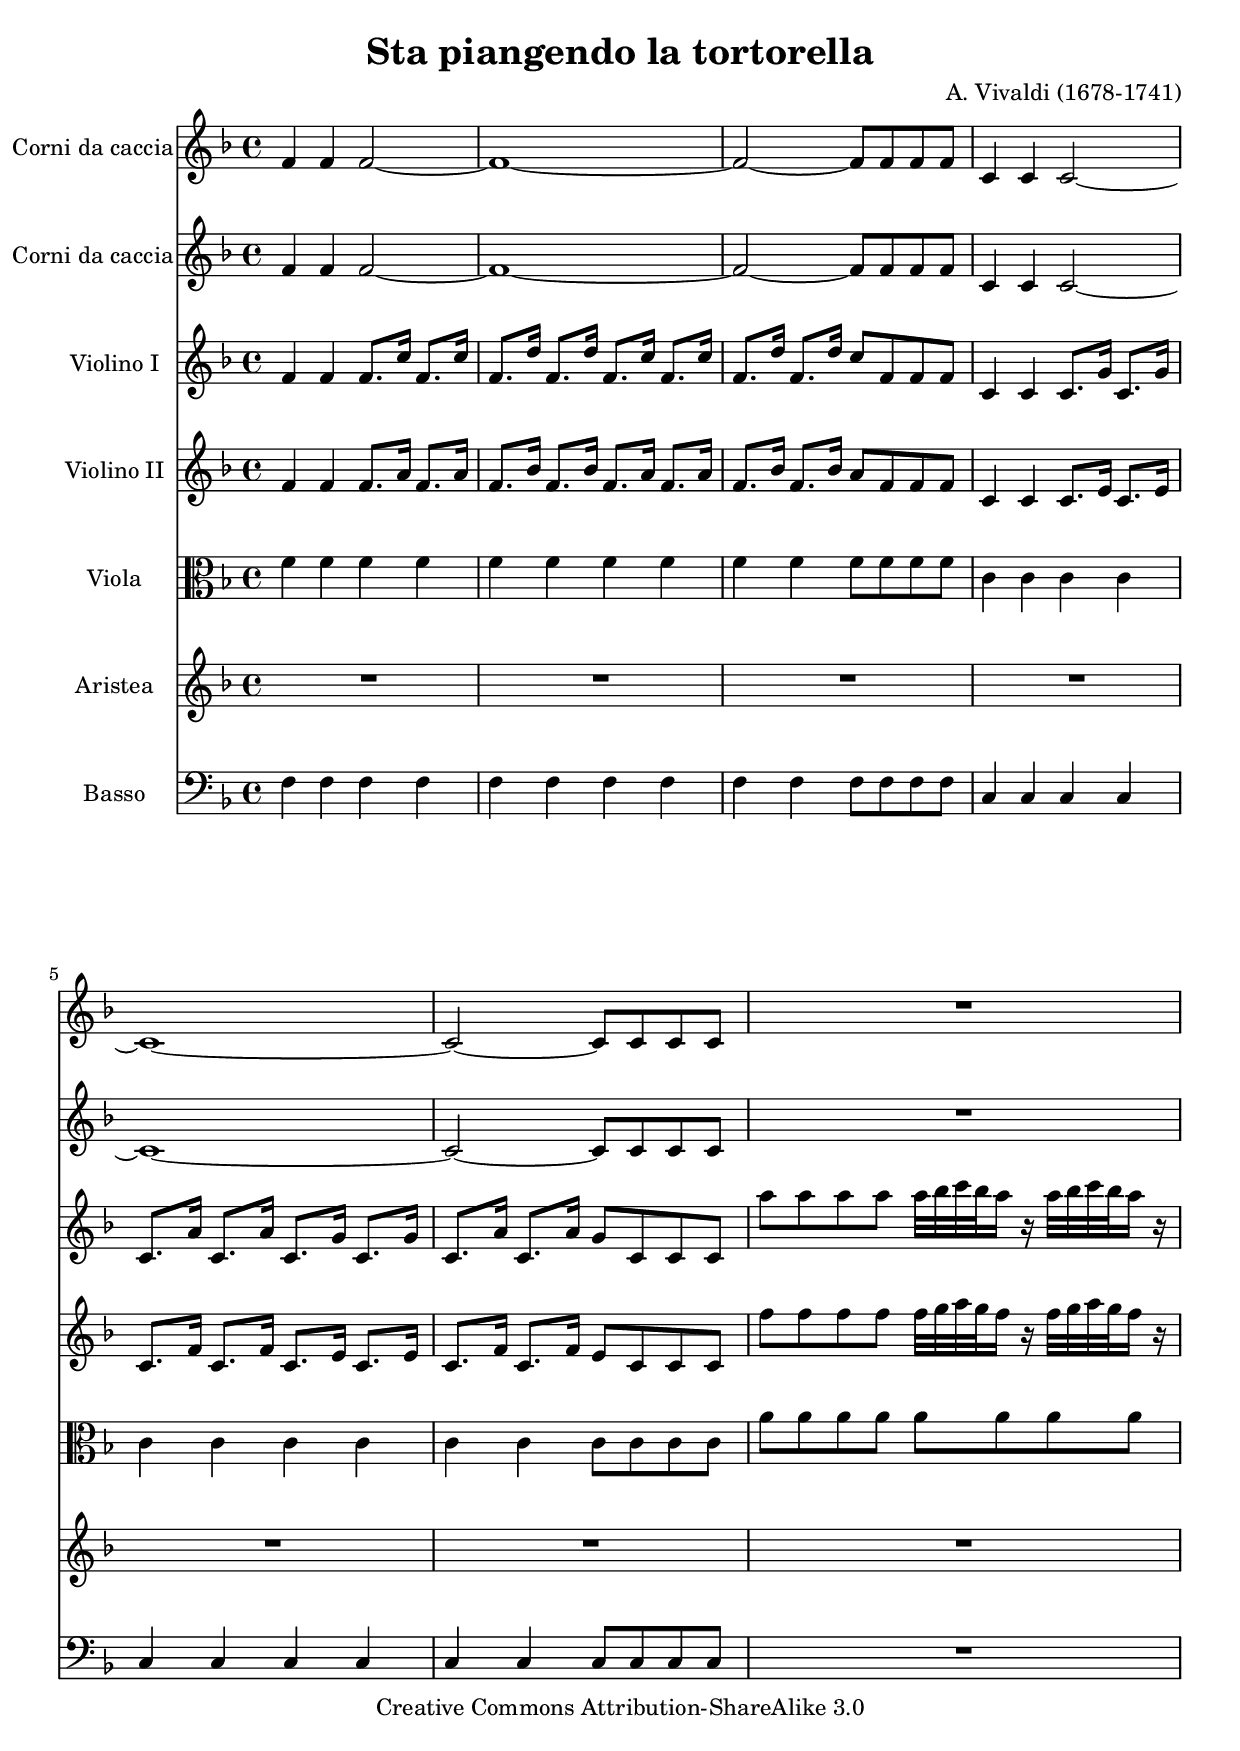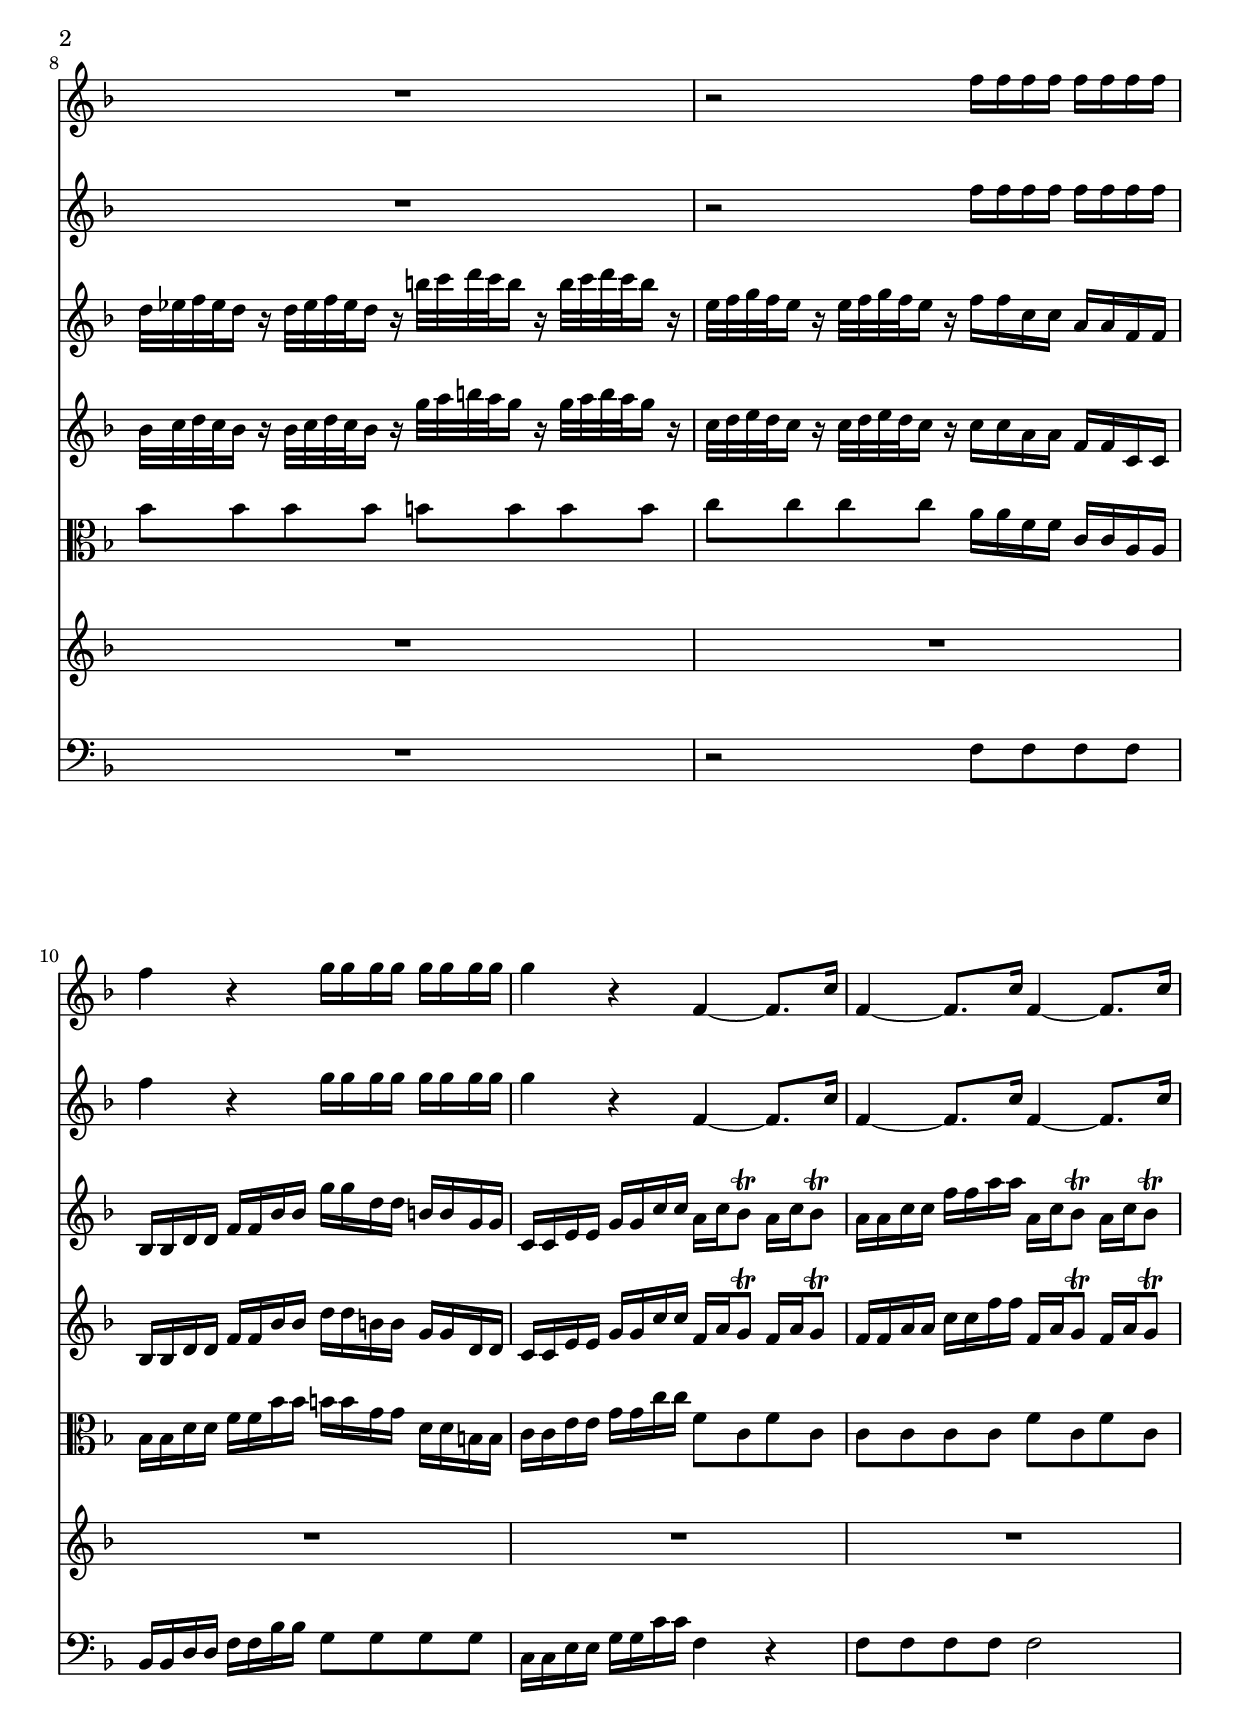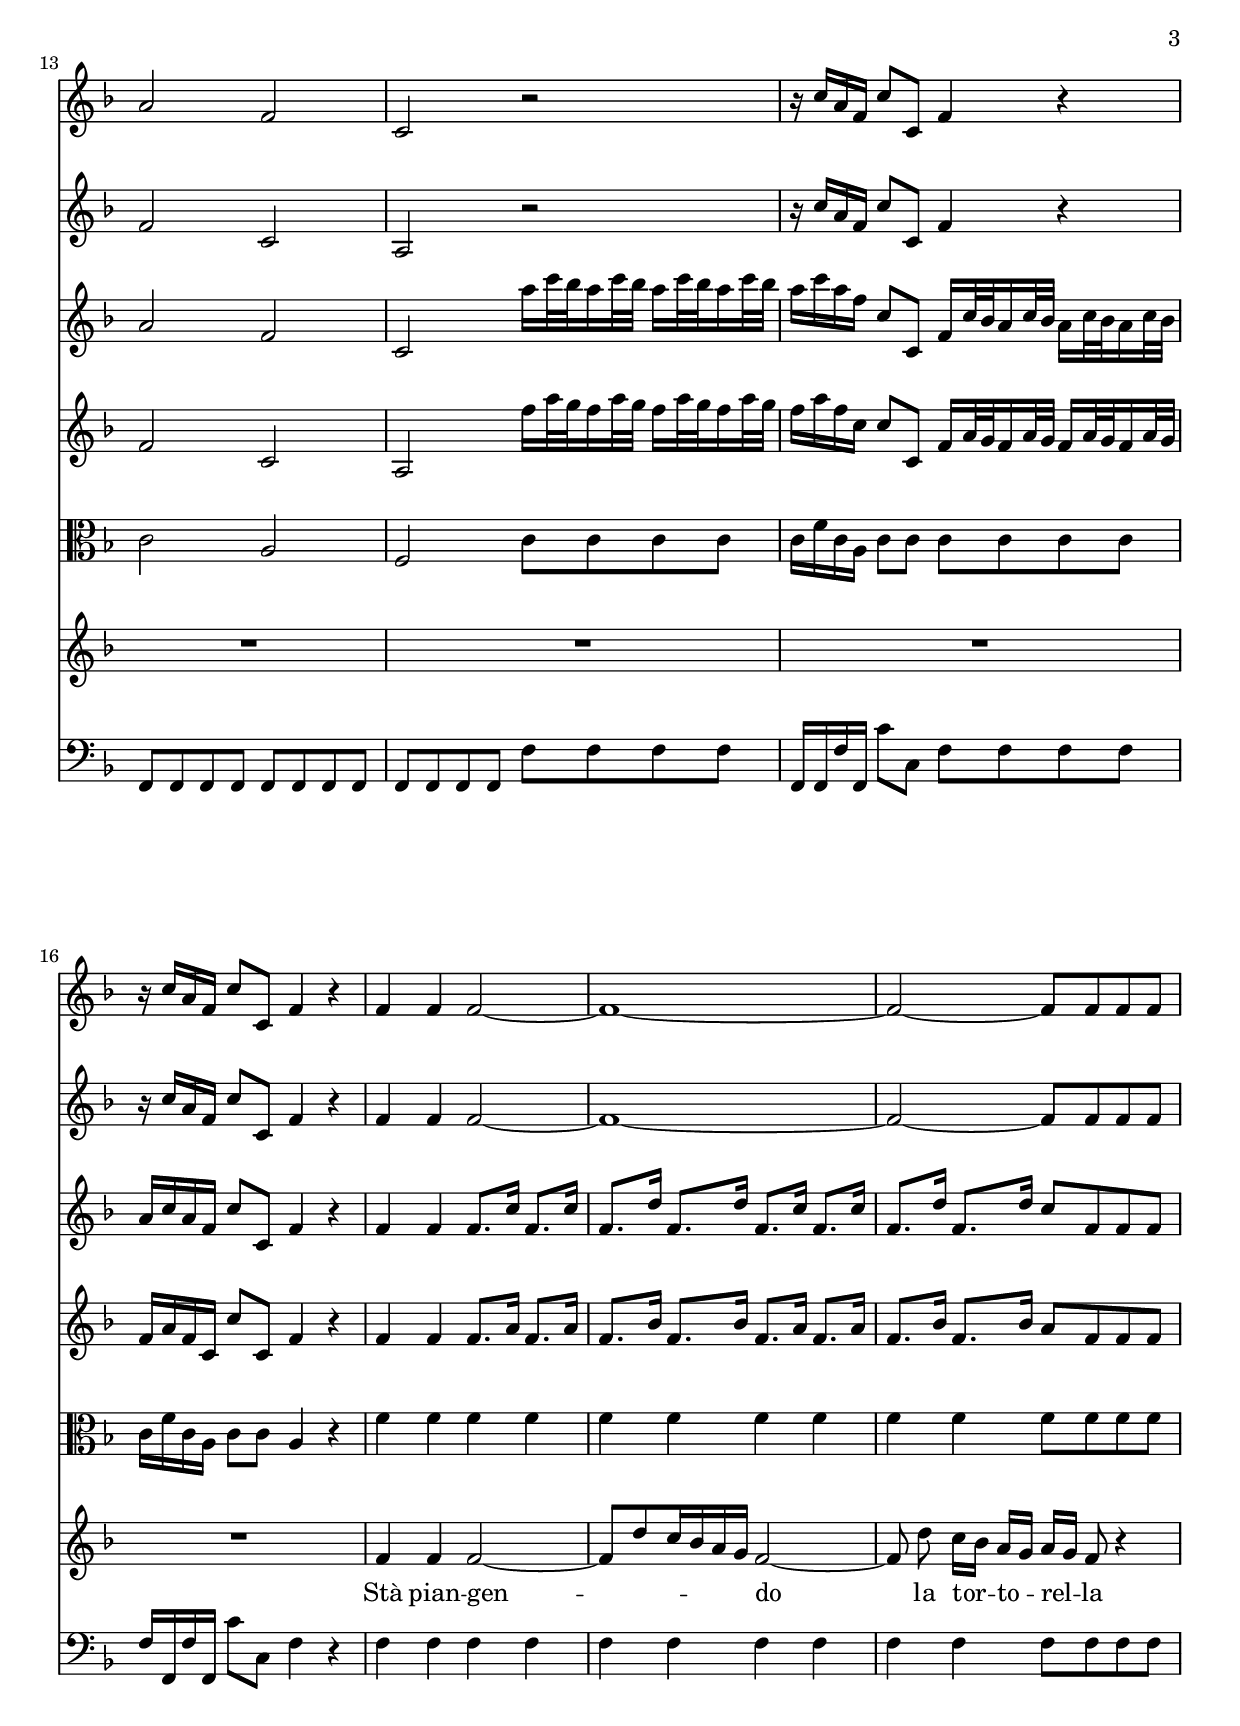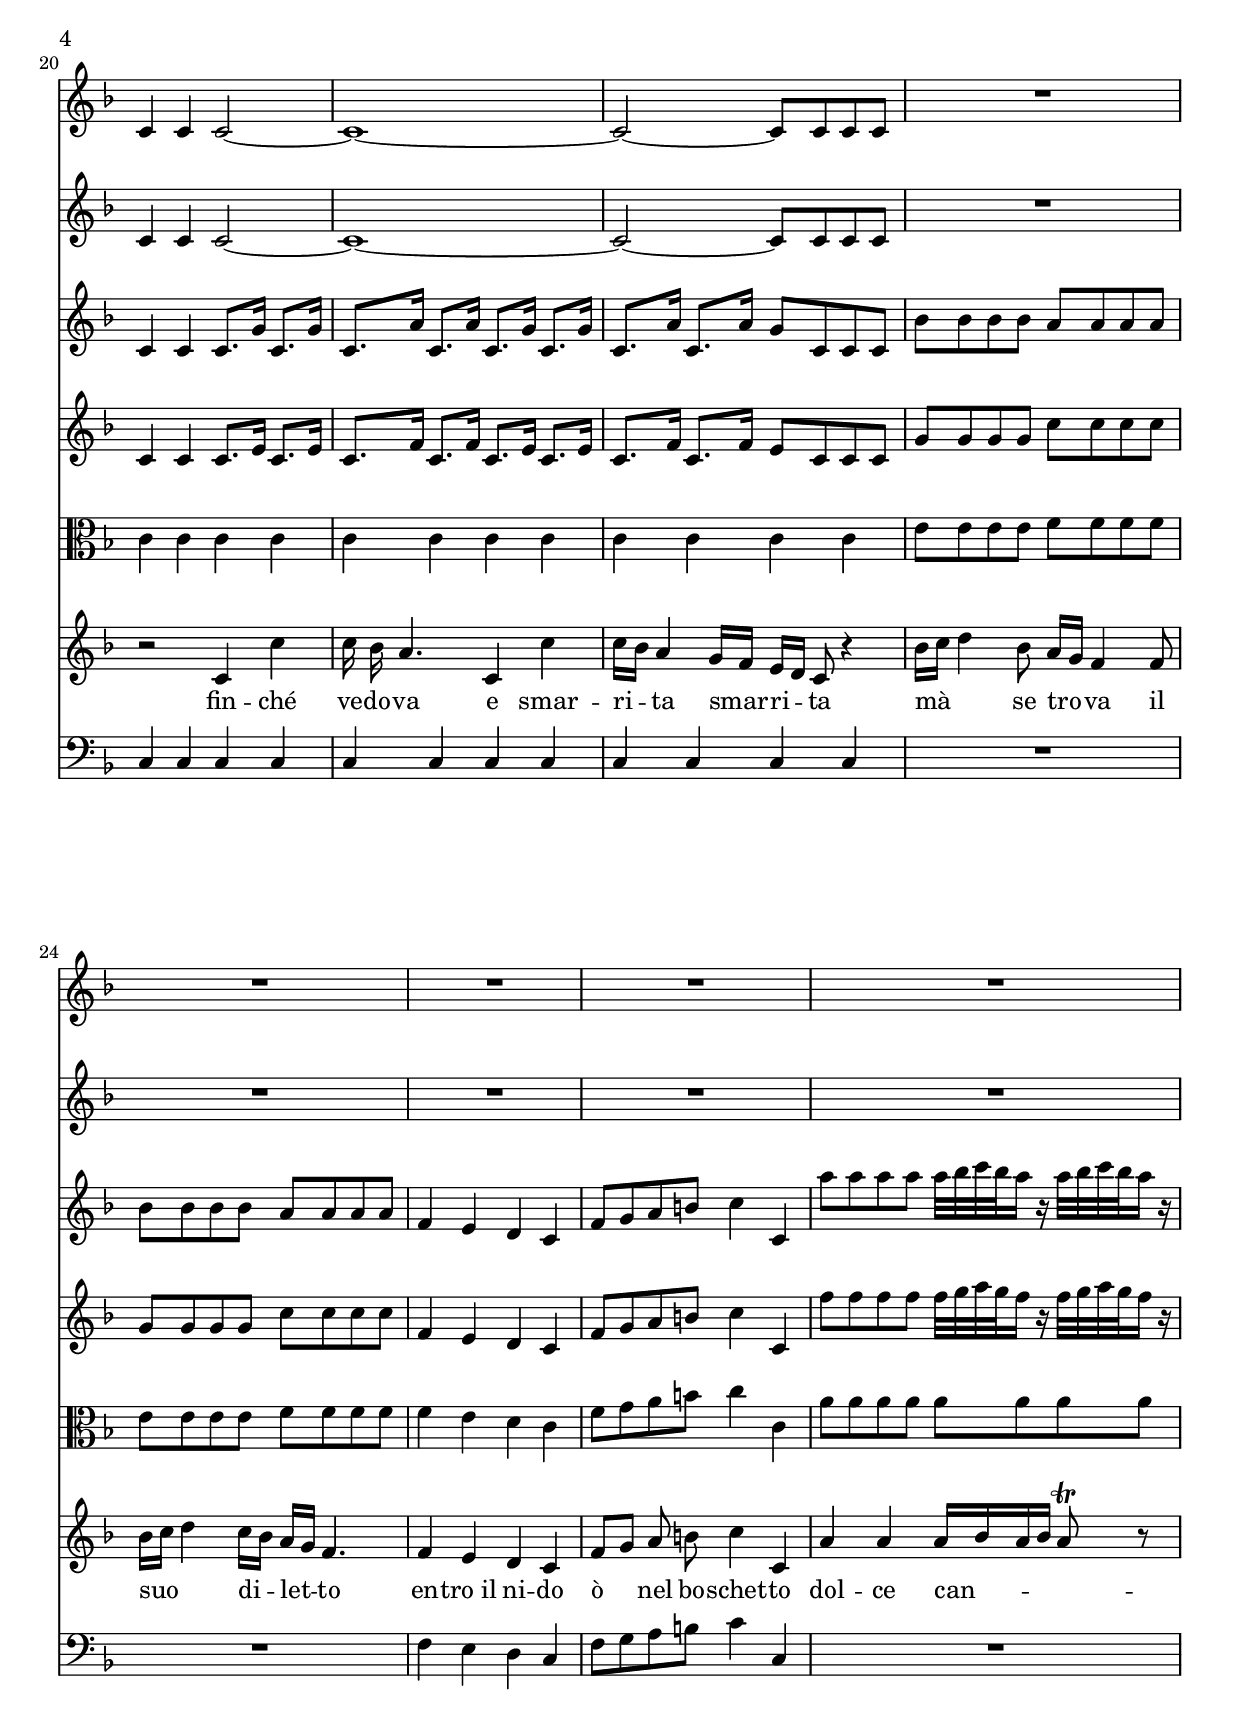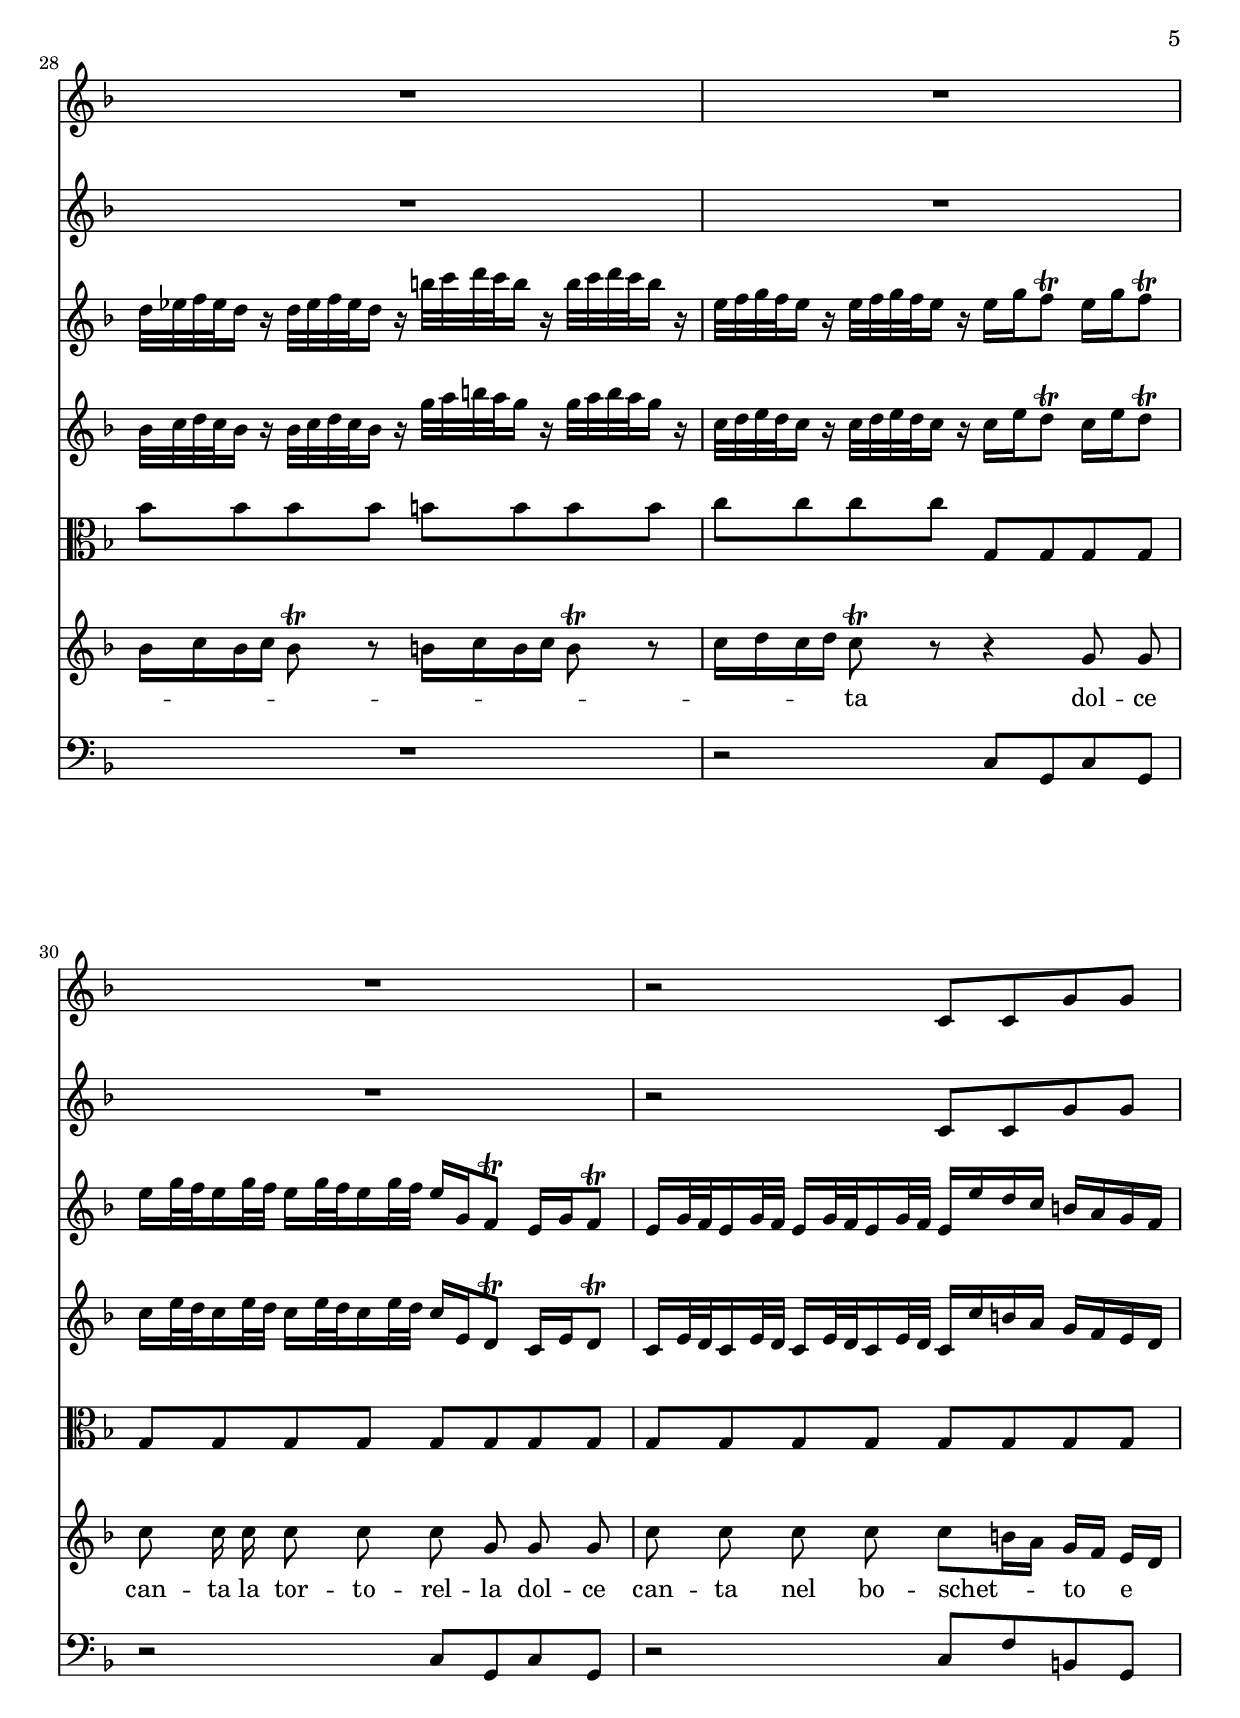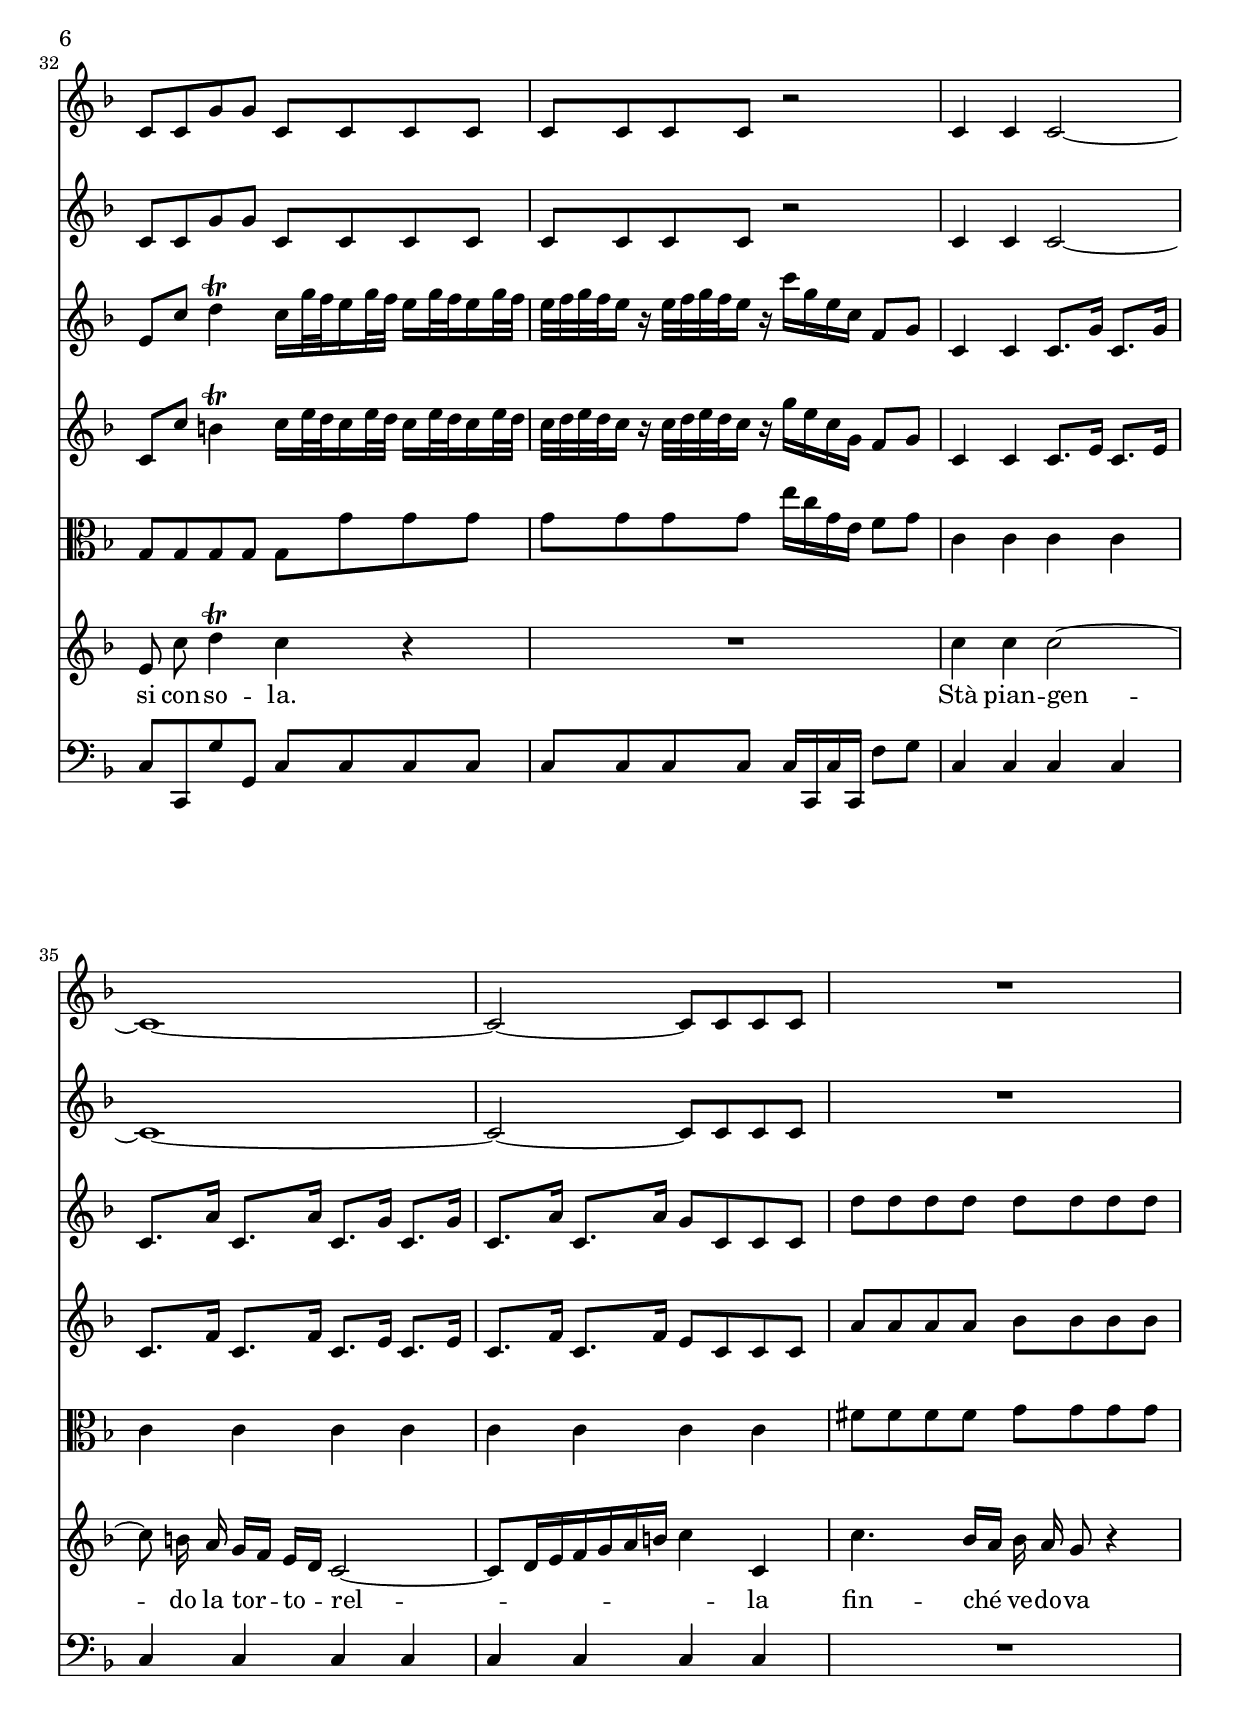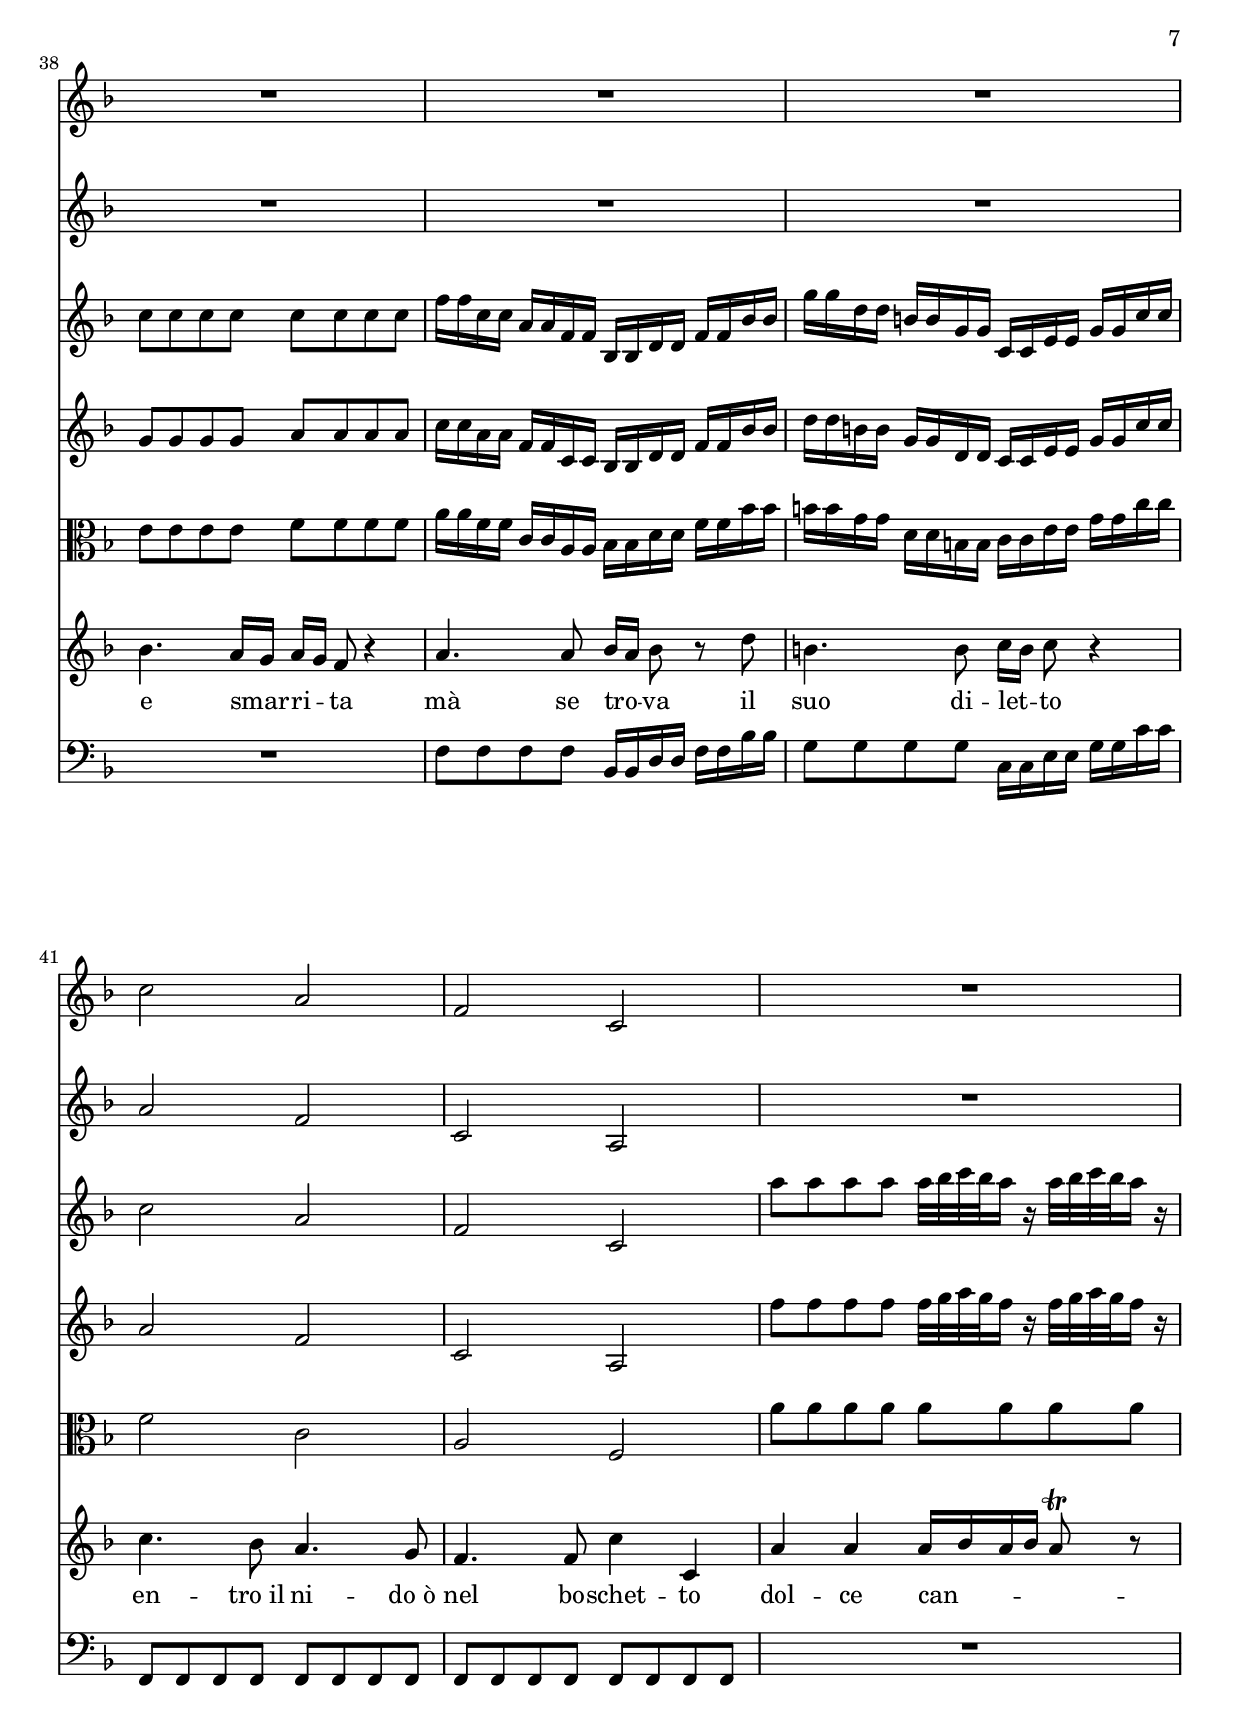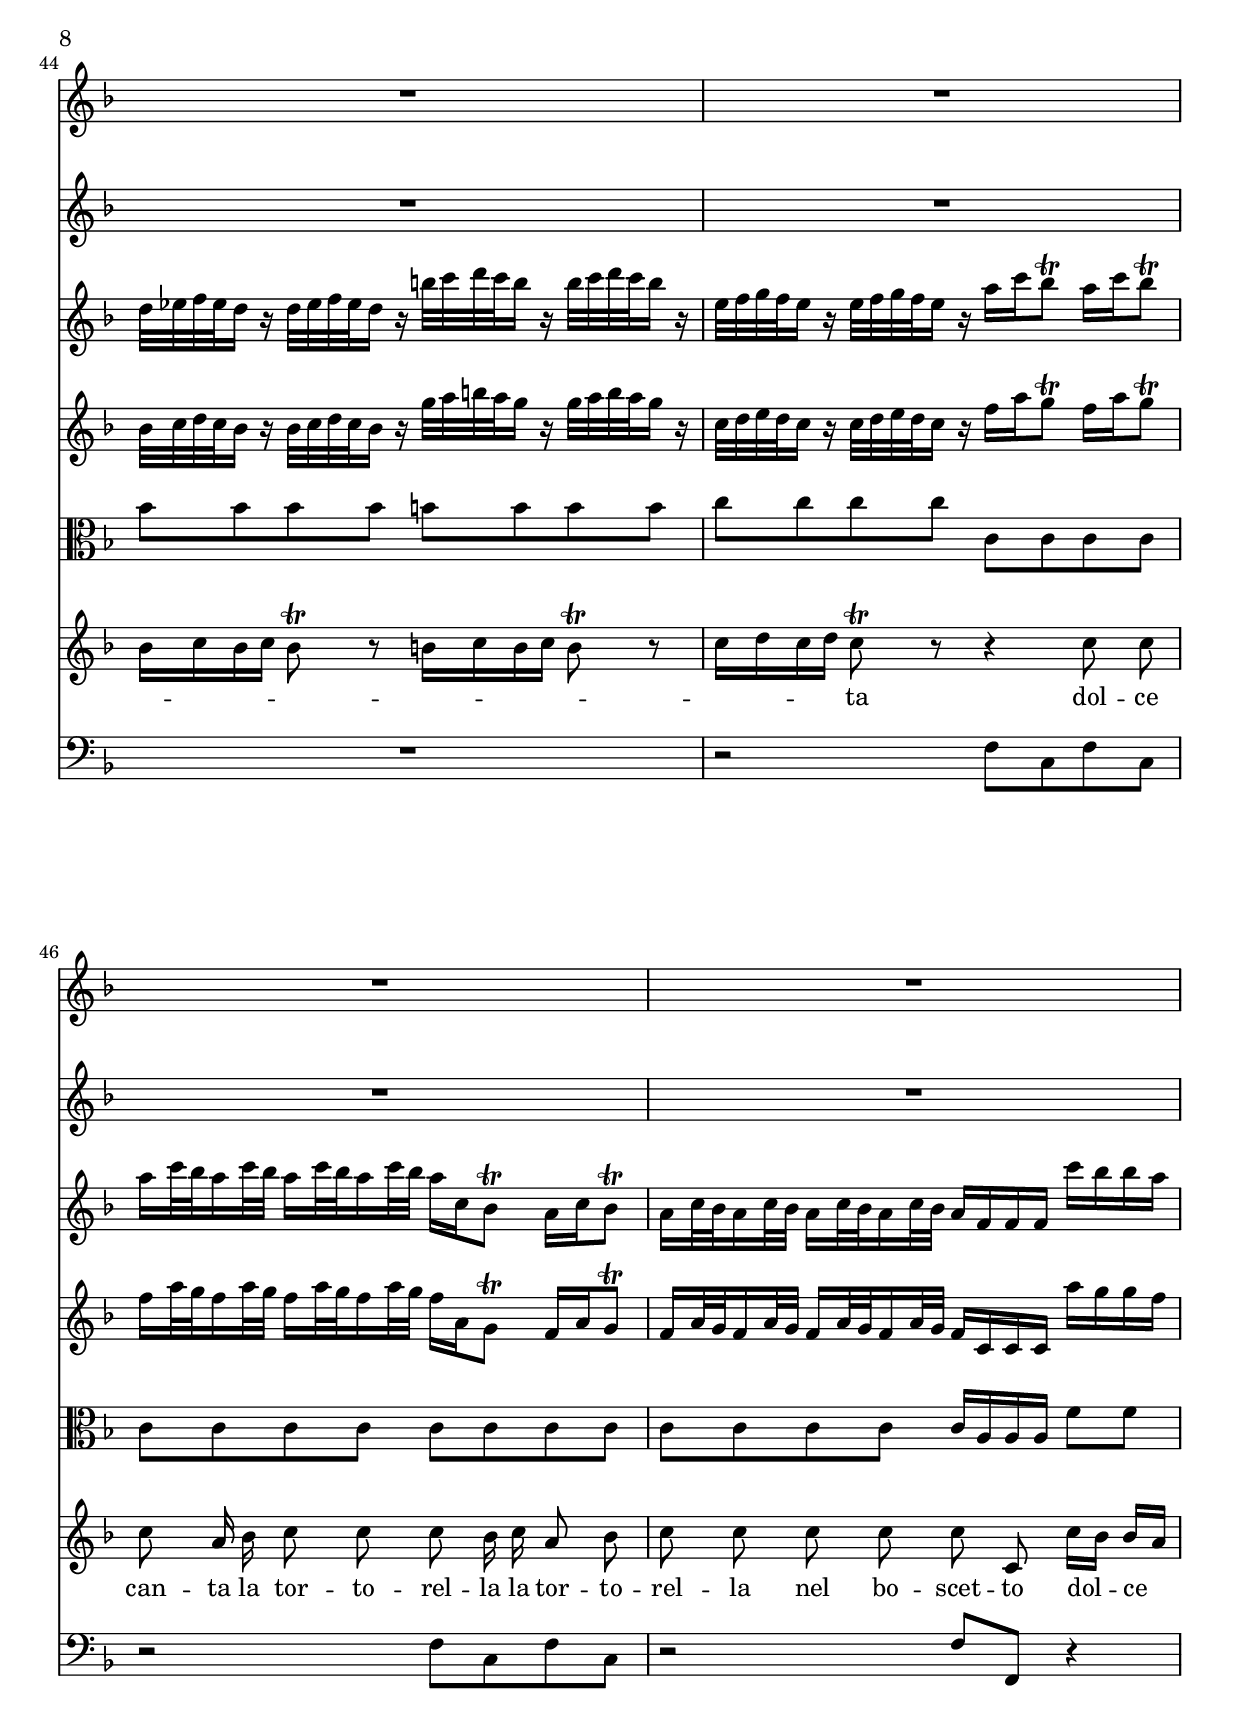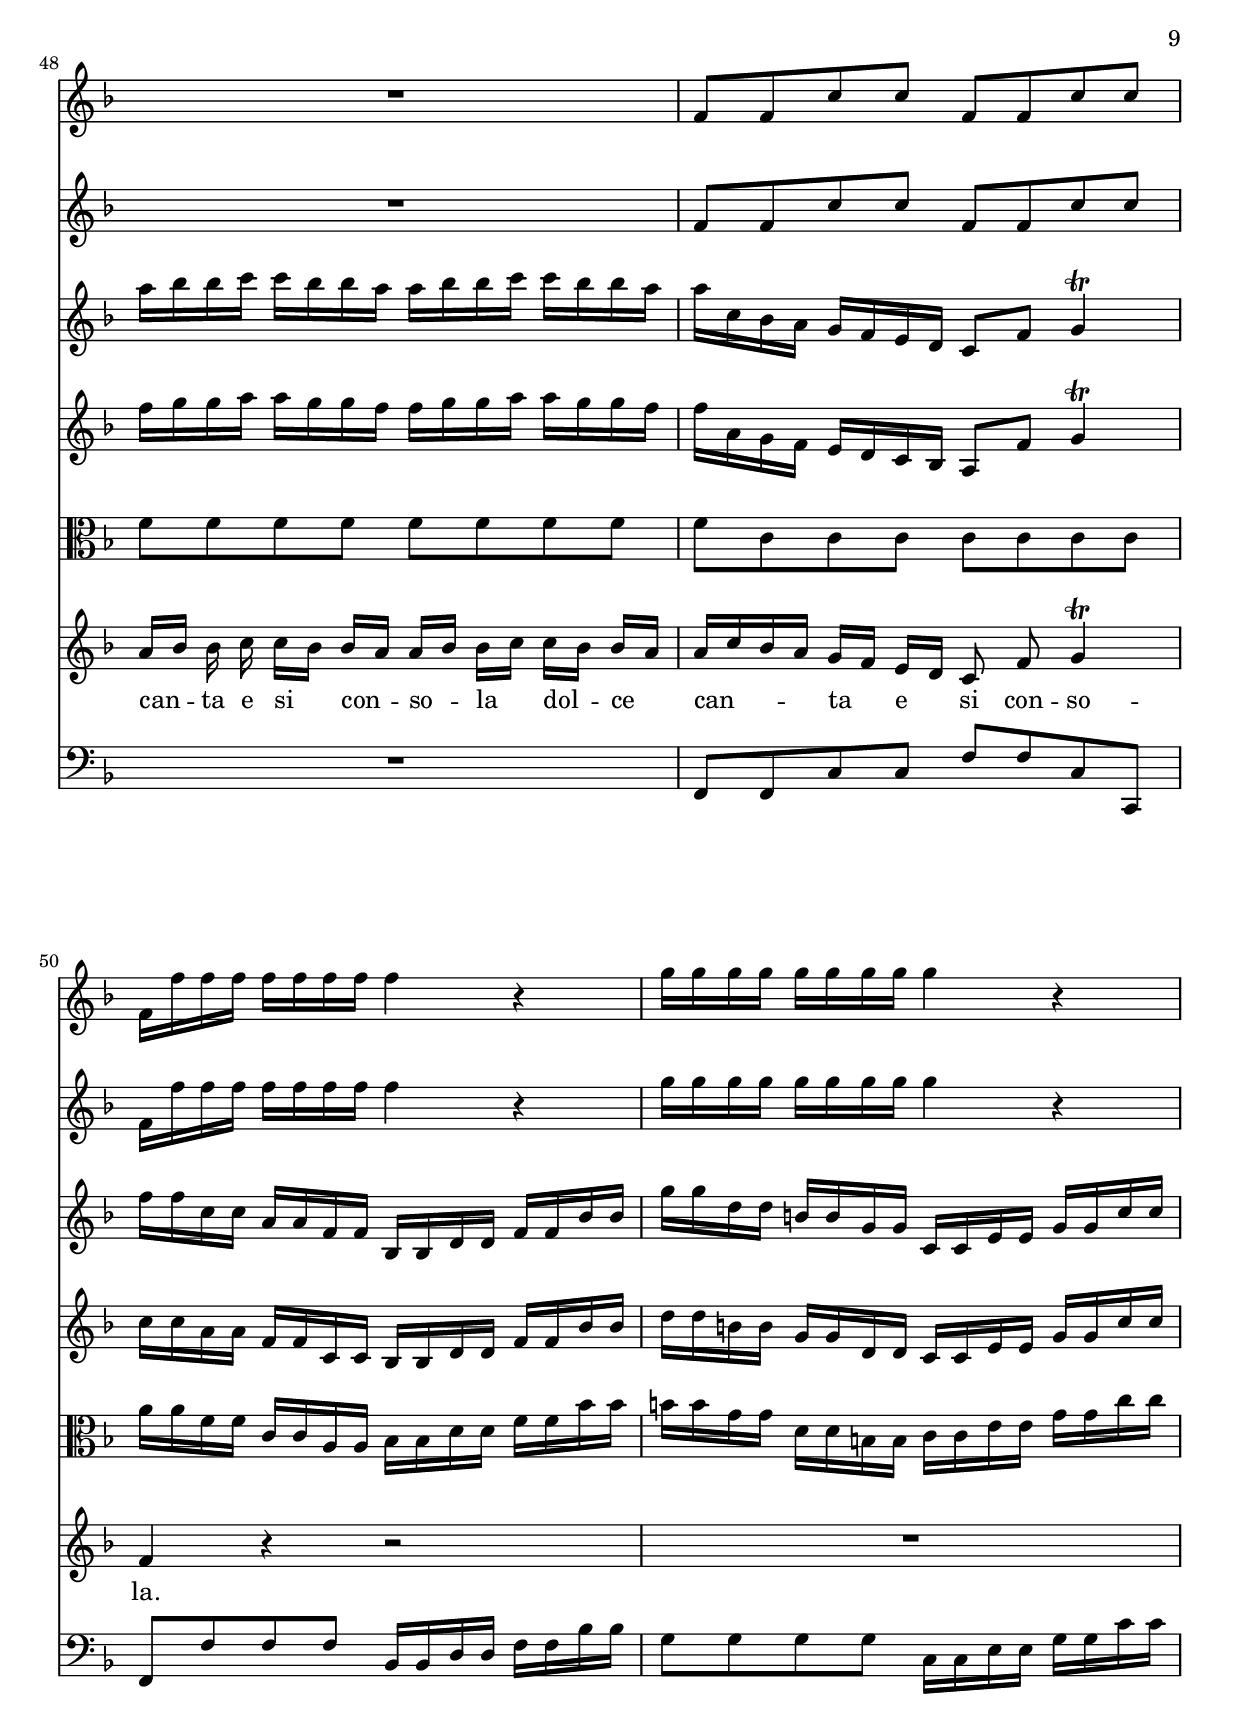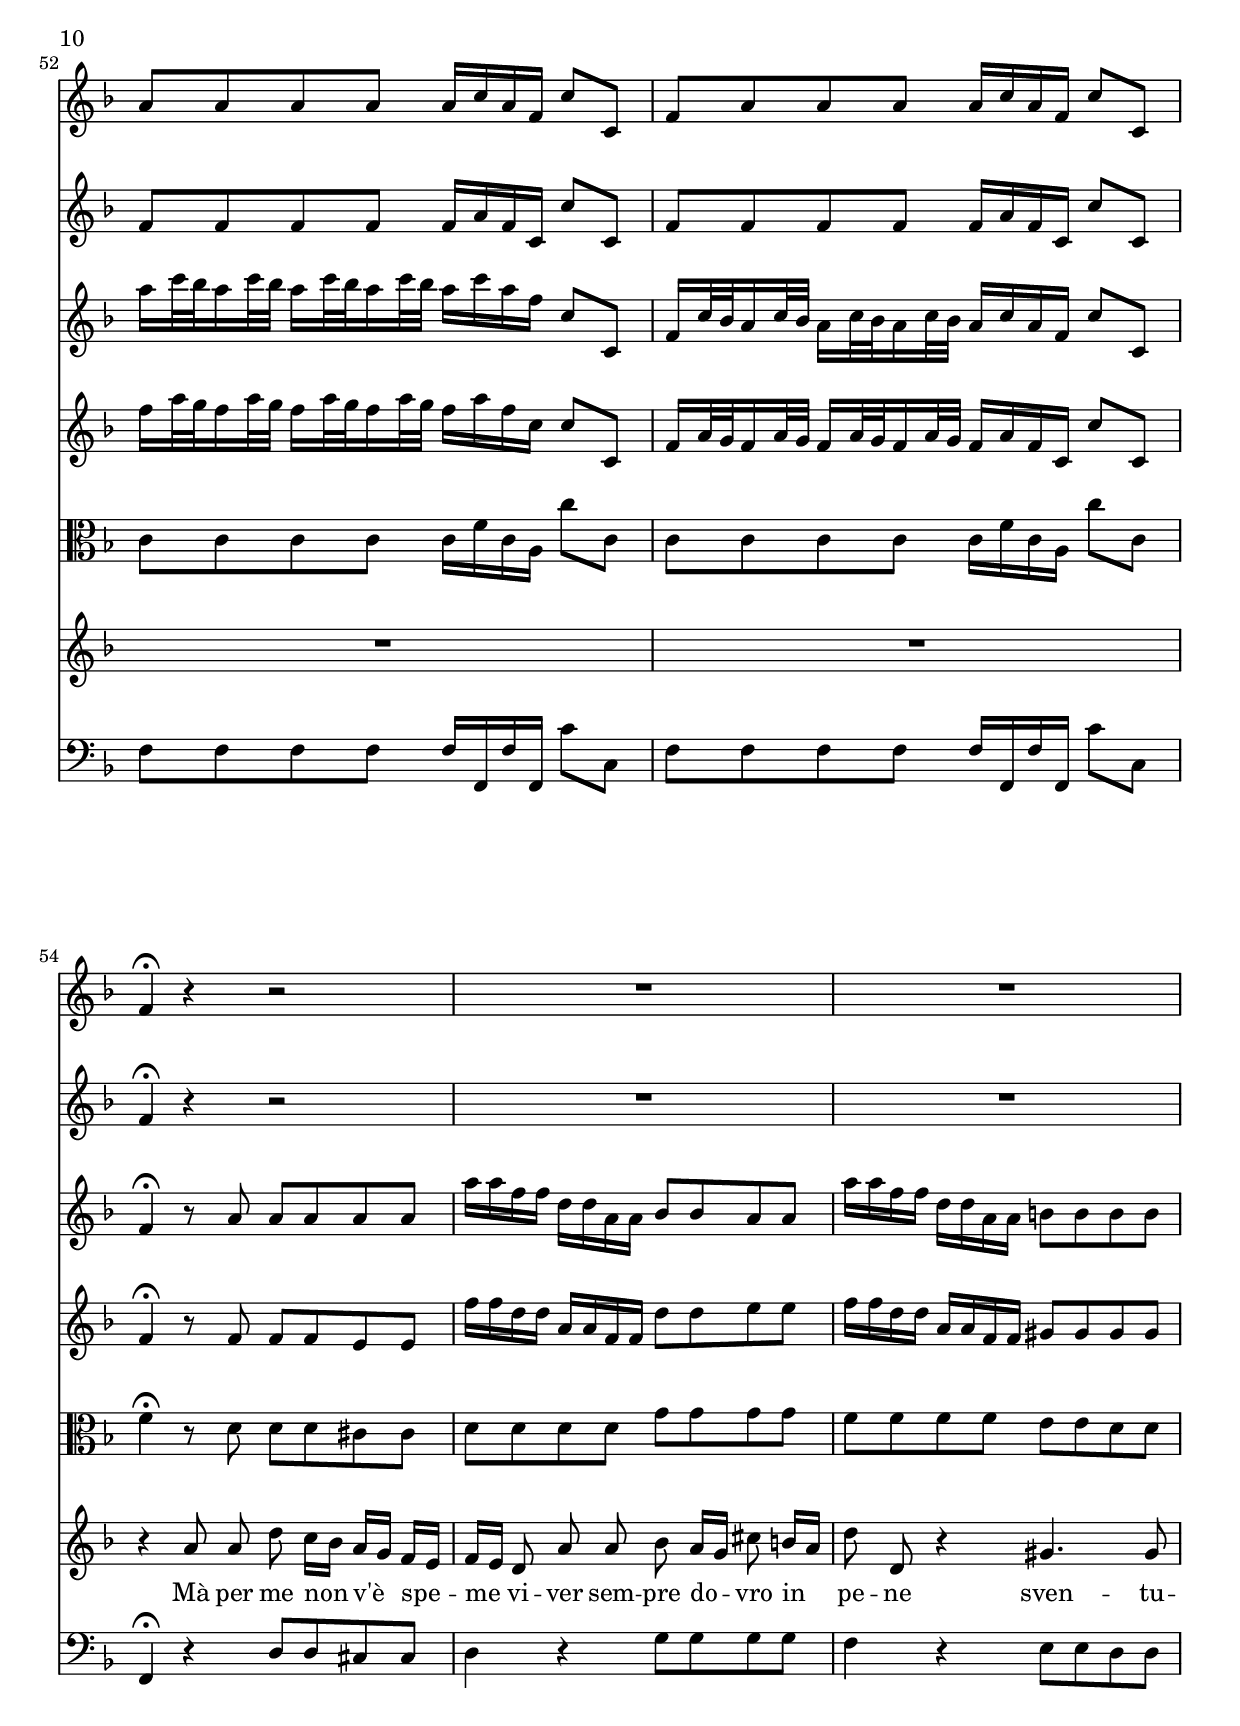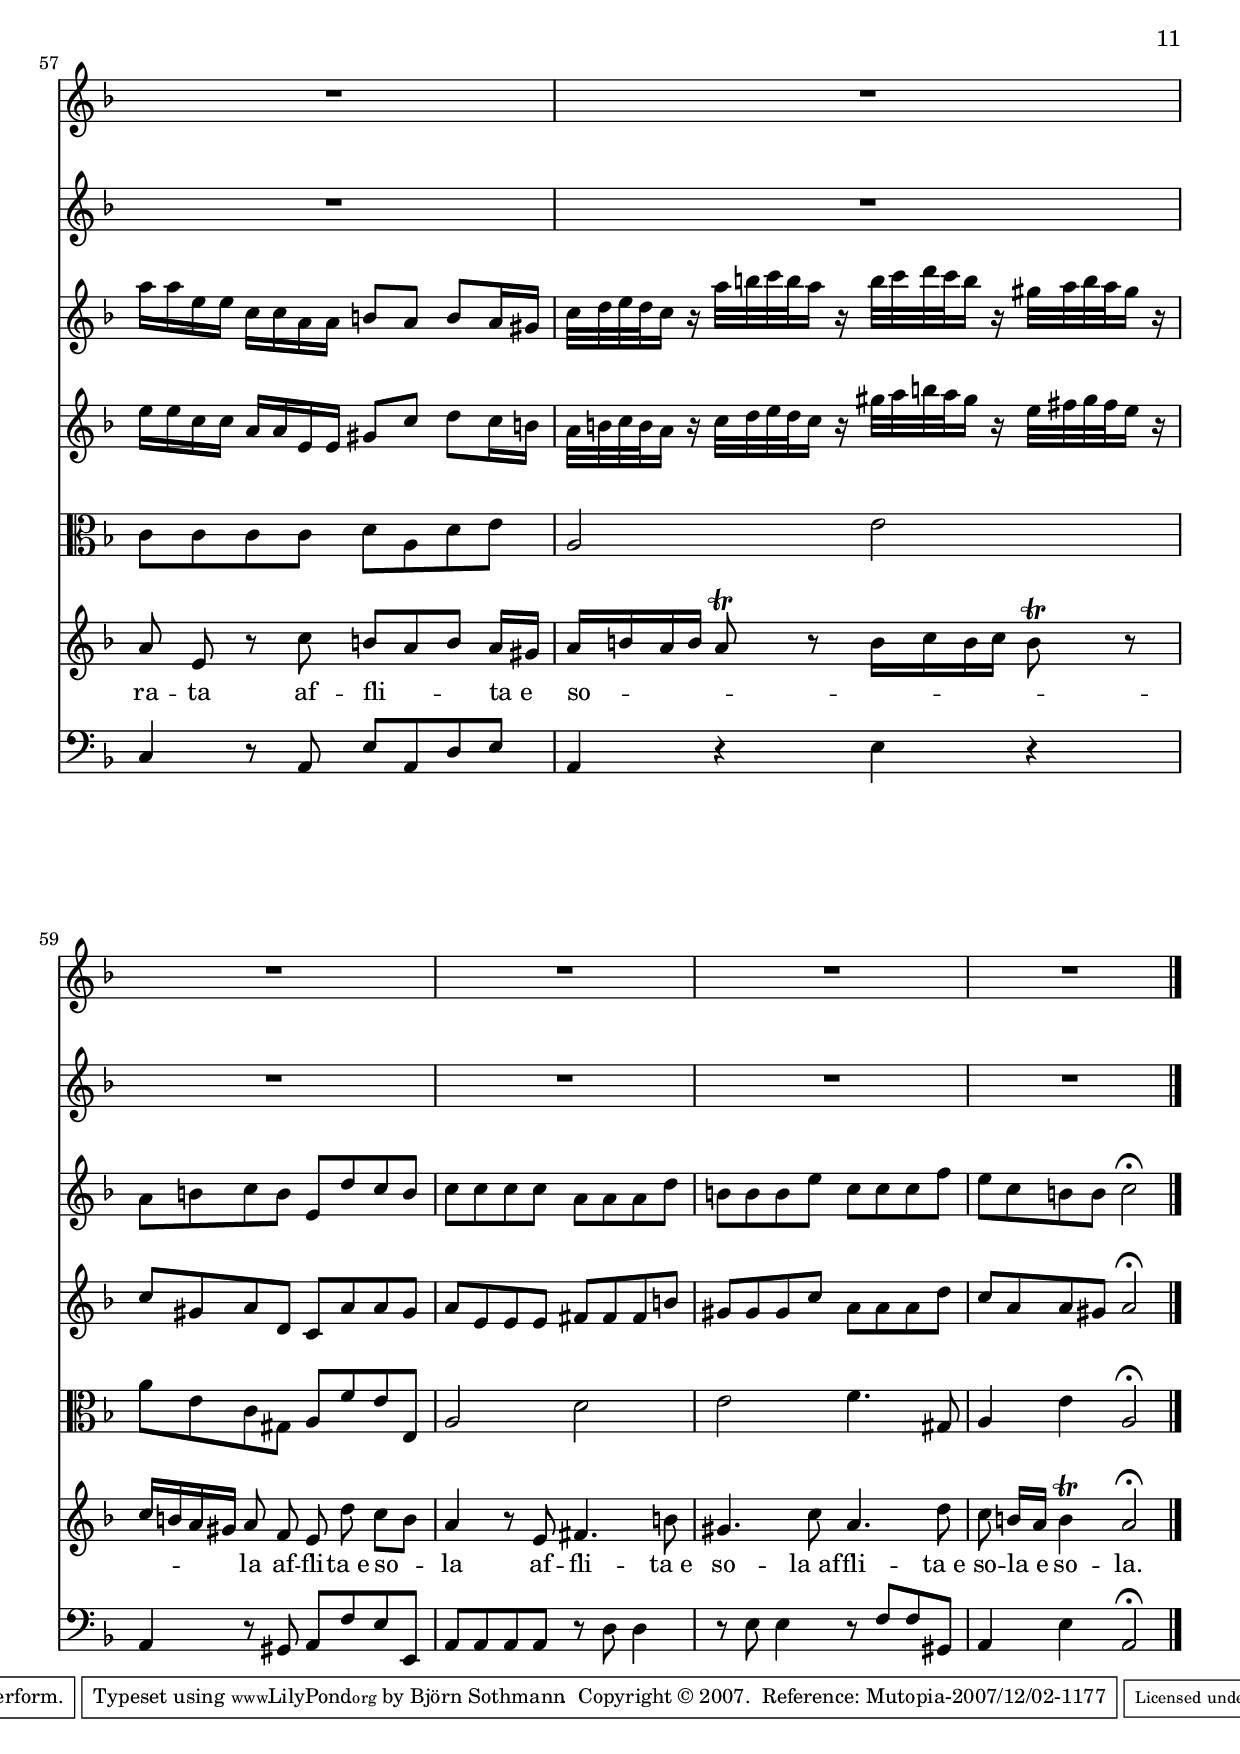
% Created on Sat May 12 14:33:28 CEST 2007
\version "2.10.33"

\header {
	title = "Sta piangendo la tortorella"
	composer = "A. Vivaldi (1678-1741)"
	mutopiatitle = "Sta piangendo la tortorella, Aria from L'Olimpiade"
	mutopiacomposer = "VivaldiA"
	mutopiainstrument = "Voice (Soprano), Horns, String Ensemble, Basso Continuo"
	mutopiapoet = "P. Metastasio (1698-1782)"
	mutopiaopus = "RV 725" 
	date = "1734"
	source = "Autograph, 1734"
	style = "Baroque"
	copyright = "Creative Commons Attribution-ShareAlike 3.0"
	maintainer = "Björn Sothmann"
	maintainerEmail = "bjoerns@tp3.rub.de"
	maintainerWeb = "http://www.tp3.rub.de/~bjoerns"
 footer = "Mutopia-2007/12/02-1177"
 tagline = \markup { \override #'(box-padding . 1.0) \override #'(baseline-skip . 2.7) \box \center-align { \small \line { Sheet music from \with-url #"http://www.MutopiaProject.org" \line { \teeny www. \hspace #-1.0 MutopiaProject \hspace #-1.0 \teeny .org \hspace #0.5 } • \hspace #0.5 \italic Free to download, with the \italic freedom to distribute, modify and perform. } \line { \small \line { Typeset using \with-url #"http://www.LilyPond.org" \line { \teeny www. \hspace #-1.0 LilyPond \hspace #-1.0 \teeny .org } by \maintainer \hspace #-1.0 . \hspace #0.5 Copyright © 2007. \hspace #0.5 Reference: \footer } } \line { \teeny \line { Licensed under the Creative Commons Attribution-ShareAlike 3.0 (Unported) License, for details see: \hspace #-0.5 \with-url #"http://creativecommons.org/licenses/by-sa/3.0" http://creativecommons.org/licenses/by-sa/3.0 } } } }
}

\include "deutsch.ly"

verse= \lyricmode {
Stà pian -- gen -- do la tor -- to -- rel -- la fin -- ché ve -- do -- va e smar -- ri -- ta smar -- ri -- ta mà se tro -- va il suo di -- let -- to en -- tro_il ni -- do ò nel bo -- schet -- to dol -- ce can -- ta dol -- ce can -- ta la tor -- to -- rel -- la dol -- ce can -- ta nel bo -- schet -- to e si con -- so -- la. Stà pian -- gen -- do la tor -- to -- rel -- la fin -- ché ve -- do -- va e smar -- ri -- ta mà se tro -- va il suo di -- let -- to en -- tro_il ni -- do_ò nel bo -- schet -- to dol -- ce can -- ta dol -- ce can -- ta la tor -- to -- rel -- la la tor -- to -- rel -- la nel bo -- scet -- to dol -- ce can -- ta e si con -- so -- la dol -- ce can -- ta e si con -- so -- la. Mà per me non v'è spe -- me vi -- ver sem -- pre do -- vro in pe -- ne sven -- tu -- ra -- ta af -- fli -- ta_e so -- la af -- fli -- ta_e so -- la af -- fli -- ta_e so -- la_af -- fli -- ta_e so -- la_e so -- la.
}
 

staffHornInF = \new Staff  {
	\time 4/4
	\override Score.MetronomeMark #'stencil = ##f
	\tempo 4 = 60 
	\set Staff.instrumentName="Corni da caccia"
	\set Staff.midiInstrument="french horn"
	\key f \major
	\clef treble
	\relative c' {
		f4 f f2~ |
		f1~ |
		f2~ f8 f f f |
		c4 c c2~ |
		c1~ |
		c2~ c8 c c c |
		R1*2 |
		r2 f'16 f f f f f f f |
		f4 r g16 g g g g g g g |
		g4 r f,~ f8. c'16 |
		f,4~ f8. c'16 f,4~ f8. c'16 |
		a2 f |
		c r |
		r16 c' a f c'8 c, f4 r |
		r16 c' a f c'8 c, f4 r |
		f4 f f2~ |
		f1~ |
		f2~ f8 f f f |
		c4 c c2~ |
		c1~ |
		c2~ c8 c c c |
		R1*8 |
		r2 c8 c g' g |
		c, c g' g c, c c c |
		c c c c r2 |
		c4 c c2~ |
		c1~ |
		c2~ c8 c c c |
		R1*4 |
		c'2 a |
		f c |
		R1*6 |
		f8 f c' c f, f c' c |
		f,16 f' f f f f f f f4 r |
		g16 g g g g g g g g4 r |
		a,8 a a a a16 c a f c'8 c, |
		f a a a a16 c a f c'8 c, |
		f4\fermata r r2 |
		R1*8 |

	\bar "|."
	}

}
staffHornInFII = \new Staff  {
	\set Staff.instrumentName="Corni da caccia"
	\set Staff.midiInstrument="french horn"
	\key f \major
	\clef treble
	\relative c' {
		f4 f f2~ |
		f1~ |
		f2~ f8 f f f |
		c4 c c2~ |
		c1~ |
		c2~ c8 c c c |
		R1*2 |
		r2 f'16 f f f f f f f |
		f4 r g16 g g g g g g g |
		g4 r f,~ f8. c'16 |
		f,4~ f8. c'16 f,4~ f8. c'16 |
		f,2 c |
		a r |
		r16 c' a f c'8 c, f4 r |
		r16 c' a f c'8 c, f4 r |
		f4 f f2~ |
		f1~ |
		f2~ f8 f f f |
		c4 c c2~ |
		c1~ |
		c2~ c8 c c c |
		R1*8 |
		r2 c8 c g' g |
		c, c g' g c, c c c |
		c c c c r2 |
		c4 c c2~ |
		c1~ |
		c2~ c8 c c c |
		R1*4 |
		a'2 f |
		c a |
		R1*6 |
		f'8 f c' c f, f c' c |
		f,16 f' f f f f f f f4 r |
		g16 g g g g g g g g4 r |
		f,8 f f f f16 a f c c'8 c, |
		f f f f f16 a f c c'8 c, |
		f4\fermata r r2 |
		R1*8 |

	\bar "|."
	}

}
staffViolin = \new Staff  {
	\set Staff.instrumentName="Violino I"
	\set Staff.midiInstrument="violin"
	\key f \major
	\clef treble
	\relative c' {
		f4 f f8. c'16 f,8. c'16 |
		f,8. d'16 f,8. d'16 f,8. c'16 f,8. c'16 |
		f,8. d'16 f,8. d'16 c8 f, f f |
		c4 c c8. g'16 c,8. g'16 |
		c,8. a'16 c,8. a'16 c,8. g'16 c,8. g'16 |
		c,8. a'16 c,8. a'16 g8 c, c c |
		a'' a a a a32 b c b a16 r a32 b c b a16 r |
		d,32 es f es d16 r d32 es f es d16 r h'32 c d c h16 r h32 c d c h16 r |
		e,32 f g f e16 r e32 f g f e16 r f f c c a a f f |
		b, b d d f f b b g' g d d h h g g |
		c, c e e g g c c a c b8\trill a16 c b8\trill |
		a16 a c c f f a a a, c b8\trill a16 c b8\trill |
		a2 f |
		c a''16 c32 b a16 c32 b a16 c32 b a16 c32 b |
		a16 c a f c8 c, f16 c'32 b a16 c32 b a16 c32 b a16 c32 b |
		a16 c a f c'8 c, f4 r |
		f f f8. c'16 f,8. c'16 |
		f,8. d'16 f,8. d'16 f,8. c'16 f,8. c'16 |
		f,8. d'16 f,8. d'16 c8 f, f f |
		c4 c c8. g'16 c,8. g'16 |
		c,8. a'16 c,8. a'16 c,8. g'16 c,8. g'16 |
		c,8. a'16 c,8. a'16 g8 c, c c |
		b' b b b a a a a |
		b b b b a a a a |
		f4 e d c |
		f8 g a h c4 c, |
		a''8 a a a a32 b c b a16 r a32 b c b a16 r |
		d,32 es f es d16 r d32 es f es d16 r h'32 c d c h16 r h32 c d c h16 r |
		e,32 f g f e16 r e32 f g f e16 r e g f8\trill e16 g f8\trill |
		e16 g32 f e16 g32 f e16 g32 f e16 g32 f e16 g, f8\trill e16 g f8\trill |
		e16 g32 f e16 g32 f e16 g32 f e16 g32 f e16 e' d c h a g f |
		e8 c' d4\trill c16 g'32 f e16 g32 f e16 g32 f e16 g32 f |
		e f g f e16 r e32 f g f e16 r c'16 g e c f,8 g |
		c,4 c c8. g'16 c,8. g'16 |
		c,8. a'16 c,8. a'16 c,8. g'16 c,8. g'16 |
		c,8. a'16 c,8. a'16 g8 c, c c |
		d' d d d d d d d |
		c c c c c c c c |
		f16 f c c a a f f b, b d d f f b b |
		g' g d d h h g g c, c e e g g c c |
		c2 a |
		f c |
		a''8 a a a a32 b c b a16 r a32 b c b a16 r |
		d,32 es f es d16 r d32 es f es d16 r h'32 c d c h16 r h32 c d c h16 r |
		e,32 f g f e16 r e32 f g f e16 r a c b8\trill a16 c b8\trill |
		a16 c32 b a16 c32 b a16 c32 b a16 c32 b a16 c, b8\trill a16 c b8\trill |
		a16 c32 b a16 c32 b a16 c32 b a16 c32 b a16 f f f c'' b b a |
		a b b c c b b a a b b c c b b a |
		a c, b a g f e d c8 f g4\trill |
		f'16 f c c a a f f b, b d d f f b b |
		g' g d d h h g g c, c e e g g c c |
		a'16 c32 b a16 c32 b a16 c32 b a16 c32 b a16 c a f c8 c, |
		f16 c'32 b a16 c32 b a16 c32 b a16 c32 b a16 c a f c'8 c, |
		f4\fermata r8 a a a a a |
		a'16 a f f d d a a b8 b a a |
		a'16 a f f d d a a h8 h h h |
		a'16 a e e c c a a h8 a h a16 gis |
		c32 d e d c16 r a'32 h c h a16 r h32 c d c h16 r gis32 a h a gis16 r |
		a,8 h c h e, d' c h |
		c c c c a a a d |
		h h h e c c c f |
		e c h h c2\fermata |
	\bar "|."
	}

}
staffViolinII = \new Staff  {
	\set Staff.instrumentName="Violino II"
	\set Staff.midiInstrument="violin"
	\key f \major
	\clef treble
	\relative c' {
		f4 f f8. a16 f8. a16 |
		f8. b16 f8. b16 f8. a16 f8. a16 |
		f8. b16 f8. b16 a8 f f f |
		c4 c c8. e16 c8. e16 |
		c8. f16 c8. f16 c8. e16 c8. e16 |
		c8. f16 c8. f16 e8 c c c |
		f' f f f f32 g a g f16 r f32 g a g f16 r |
		b,32 c d c b16 r b32 c d c b16 r g'32 a h a g16 r g32 a h a g16 r |
		c,32 d e d c16 r c32 d e d c16 r c c a a f f c c |
		b b d d f f b b d d h h g g d d |
		c c e e g g c c f, a g8\trill f16 a g8\trill |
		f16 f a a c c f f f, a g8\trill f16 a g8\trill |
		f2 c |
		a f''16 a32 g f16 a32 g f16 a32 g f16 a32 g |
		f16 a f c c8 c, f16 a32 g f16 a32 g f16 a32 g f16 a32 g |
		f16 a f c c'8 c, f4 r |
		f f f8. a16 f8. a16 |
		f8. b16 f8. b16 f8. a16 f8. a16 |
		f8. b16 f8. b16 a8 f f f |
		c4 c c8. e16 c8. e16 |
		c8. f16 c8. f16 c8. e16 c8. e16 |
		c8. f16 c8. f16 e8 c c c |
		g' g g g c c c c |
		g g g g c c c c |
		f,4 e d c |
		f8 g a h c4 c, |
		f'8 f f f f32 g a g f16 r f32 g a g f16 r |
		b,32 c d c b16 r b32 c d c b16 r g'32 a h a g16 r g32 a h a g16 r |
		c,32 d e d c16 r c32 d e d c16 r c16 e d8\trill c16 e d8\trill |
		c16 e32 d c16 e32 d c16 e32 d c16 e32 d c16 e, d8\trill c16 e d8\trill |
		c16 e32 d c16 e32 d c16 e32 d c16 e32 d c16 c' h a g f e d |
		c8 c' h4\trill c16 e32 d c16 e32 d c16 e32 d c16 e32 d |
		c d e d c16 r c32 d e d c16 r g'16 e c g f8 g |
		c,4 c c8. e16 c8. e16 |
		c8. f16 c8. f16 c8. e16 c8. e16 |
		c8. f16 c8. f16 e8 c c c |
		a' a a a b b b b |
		g g g g a a a a |
		c16 c a a f f c c b b d d f f b b |
		d d h h g g d d c c e e g g c c |
		a2 f |
		c a |
		f''8 f f f f32 g a g f16 r f32 g a g f16 r |
		b,32 c d c b16 r b32 c d c b16 r g'32 a h a g16 r g32 a h a g16 r |
		c,32 d e d c16 r c32 d e d c16 r f16 a g8\trill f16 a g8\trill |
		f16 a32 g f16 a32 g f16 a32 g f16 a32 g f16 a, g8\trill f16 a g8\trill |
		f16 a32 g f16 a32 g f16 a32 g f16 a32 g f16 c c c a'' g g f |
		f g g a a g g f f g g a a g g f |
		f a, g f e d c b a8 f' g4\trill |
		c16 c a a f f c c b b d d f f b b |
		d d h h g g d d c c e e g g c c |
		f16 a32 g f16 a32 g f16 a32 g f16 a32 g f16 a f c c8 c, |
		f16 a32 g f16 a32 g f16 a32 g f16 a32 g f16 a f c c'8 c, |
		f4\fermata r8 f f f e e |
		f'16 f d d a a f f d'8 d e e |
		f16 f d d a a f f gis8 gis gis gis |
		e'16 e c c a a e e gis8 c d c16 h |
		a32 h c h a16 r c32 d e d c16 r gis'32 a h a gis16 r e32 fis gis fis e16 r |
		c8 gis a d, c a' a gis |
		a e e e fis fis fis h |
		gis gis gis c a a a d |
		c a a gis a2\fermata |
	\bar "|."
	}

}
staffViola = \new Staff  {
	\set Staff.instrumentName="Viola"
	\set Staff.midiInstrument="viola"
	\key f \major
	\clef alto
	\relative c' {
		f4 f f f |
		f f f f |
		f f f8 f f f |
		c4 c c c |
		c c c c |
		c c c8 c c c |
		a'8 a a a a a a a |
		b b b b h h h h |
		c c c c a16 a f f c c a a |
		b b d d f f b b h h g g d d h h |
		c c e e g g c c f,8 c f c |
		c c c c f c f c |
		c2 a |
		f c'8 c c c |
		c16 f c a c8 c c c c c |
		c16 f c a c8 c a4 r |
		f'4 f f f |
		f f f f |
		f f f8 f f f |
		c4 c c c |
		c c c c |
		c c c c |
		e8 e e e f f f f |
		e e e e f f f f |
		f4 e d c f8 g a h c4 c, |
		a'8 a a a a a a a |
		b b b b h h h h |
		c c c c g, g g g |
		g g g g g g g g |
		g g g g g g g g |
		g g g g g g' g g |
		g g g g e'16 c g e f8 g |
		c,4 c c c |
		c c c c |
		c c c c |
		fis8 fis fis fis g g g g |
		e e e e f f f f |
		a16 a f f c c a a b b d d f f b b |
		h h g g d d h h c c e e g g c c |
		f,2 c |
		a f |
		a'8 a a a a a a a |
		b b b b h h h h |
		c c c c c, c c c |
		c c c c c c c c |
		c c c c c16 a a a f'8 f |
		f f f f f f f f |
		f c c c c c c c |
		a'16 a f f c c a a b b d d f f b b |
		h h g g d d h h c c e e g g c c |
		c,8 c c c c16 f c a c'8 c, |
		c c c c c16 f c a c'8 c, |
		f4\fermata r8 d d d cis cis |
		d d d d g g g g |
		f f f f e e d d |
		c c c c d a d e |
		a,2 e' |
		a8 e c gis a f' e e, |
		a2 d |
		e f4. gis,8 |
		a4 e' a,2\fermata |
	\bar "|."
	}

}
staffSoprano = \new Staff  {
	\set Staff.instrumentName="Aristea"
	\set Staff.midiInstrument="oboe"
	\key f \major
	\clef treble
	\relative c' { 	
		\context Voice = "melodySop" {
			\dynamicUp
			\autoBeamOff
			R1*16 |
			f4 f f2~ |
			f8[ d' c16 b a g] f2~ |
			f8 d' c16[ b] a[ g] a[ g] f8 r4 |
			r2 c4 c' |
			c16 b a4. c,4 c' |
			c16[b] a4 g16[ f] e[ d] c8 r4 |
			b'16[\melisma c] d4\melismaEnd b8 a16[ g] f4 f8 |
			b16[\melisma c] d4\melismaEnd c16[ b] a[ g] f4. |
			f4 e d c |
			f8[ g] a h c4 c, |
			a' a a16[\melisma b a b] a8\trill r |
			b16[ c b c] b8\trill r h16[ c h c] h8\trill r |
			c16[ d c d]\melismaEnd c8\trill r r4 g8 g |
			c c16 c c8 c c g g g |
			c c c c c[ h16 a] g[ f] e[ d] |
			e8 c' d4\trill c r |
			R1 |
			c4 c c2~ |
			c8 h16 a g[ f] e[ d] c2~\melisma |
			c8[ d16 e f g a h] c4\melismaEnd c, |
			c'4. b16[ a] b a g8 r4 |
			b4. a16[ g] a[ g] f8 r4 |
			a4. a8 b16[ a] b8 r d |
			h4. h8 c16[ h] c8 r4 |
			c4. b8 a4. g8 |
			f4. f8 c'4 c, |
			a' a a16[\melisma b a b] a8\trill r |
			b16[ c b c] b8\trill r h16[ c h c] h8\trill r |
			c16[ d c d]\melismaEnd c8\trill r r4 c8 c |
			c a16 b c8 c c b16 c a8 b |
			c8 c c c c c, c'16[ b] b[ a] |
			a[ b] b c c[ b] b[ a] a[ b] b[ c] c[ b] b[ a] |
			a[ c b a] g[ f] e[ d] c8 f g4\trill |
			f r r2 |
			R1*3 |
			r4 a8 a d c16[ b] a[ g] f[ e] |
			f16[ e] d8 a' a b a16[ g] cis8 h16[ a] |
			d8 d, r4 gis4. gis8 |
			a8 e r c' h[ a h] a16[ gis] |
			a16[\melisma h a h] a8\trill r h16[ c h c] h8\trill r |
			c16[ h a gis]\melismaEnd a8 f e d' c[ h] |
			a4 r8 e fis4. h8 |
			gis4. c8 a4. d8 |
			c h16[ a] h4\trill a2\fermata |
		}

	\bar "|."
	}

}
staffCello = \new Staff  {
	\set Staff.instrumentName="Basso"
	\set Staff.midiInstrument="harpsichord"
	\key f \major
	\clef bass
	\relative c {
		f4 f f f |
		f f f f |
		f f f8 f f f |
		c4 c c c |
		c c c c |
		c c c8 c c c |
		R1*2 |
		r2 f8 f f f |
		b,16 b d d f f b b g8 g g g |
		c,16 c e e g g c c f,4 r |
		f8 f f f f2 |
		f,8 f f f f f f f |
		f f f f f' f f f |
		f,16 f f' f, c''8 c, f f f f |
		f16 f, f' f, c''8 c, f4 r |
		f4 f f f |
		f f f f |
		f f f8 f f f |
		c4 c c c |
		c c c c |
		c c c c |
		R1*2 |
		f4 e d c |
		f8 g a h c4 c, |
		R1*2 |
		r2 c8 g c g |
		r2 c8 g c g |
		r2 c8 f h, g |
		c8 c, g'' g, c c c c |
		c c c c c16 c, c' c, f'8 g |
		c,4 c c c |
		c c c c |
		c c c c |
		R1*2 |
		f8 f f f b,16 b d d f f b b |
		g8 g g g c,16 c e e g g c c |
		f,,8 f f f f f f f |
		f f f f f f f f |
		R1*2 |
		r2 f'8 c f c |
		r2 f8 c f c |
		r2 f8 f, r4 |
		R1 |
		f8 f c' c f f c c, |
		f f' f f b,16 b d d f f b b |
		g8 g g g c,16 c e e g g c c |
		f,8 f f f f16 f, f' f, c''8 c, |
		f f f f f16 f, f' f, c''8 c, |
		f,4\fermata r d'8 d cis cis |
		d4 r g8 g g g |
		f4 r e8 e d d |
		c4 r8 a e' a, d e |
		a,4 r e' r |
		a, r8 gis a f' e e, |
		a a a a r d d4 |
		r8 e e4 r8 f f gis, |
		a4 e' a,2\fermata |

	\bar "|."
	}

}


\score {
	<<
		\staffHornInF
		\staffHornInFII
		\staffViolin
		\staffViolinII
		\staffViola
		\staffSoprano
		\context Lyrics = "lmelodySop" \lyricmode  { \lyricsto "melodySop" \verse }
		
		\staffCello
	>>
	
	\midi {
	}

	\layout  {
		indent=20
	}
}

\paper {
}

